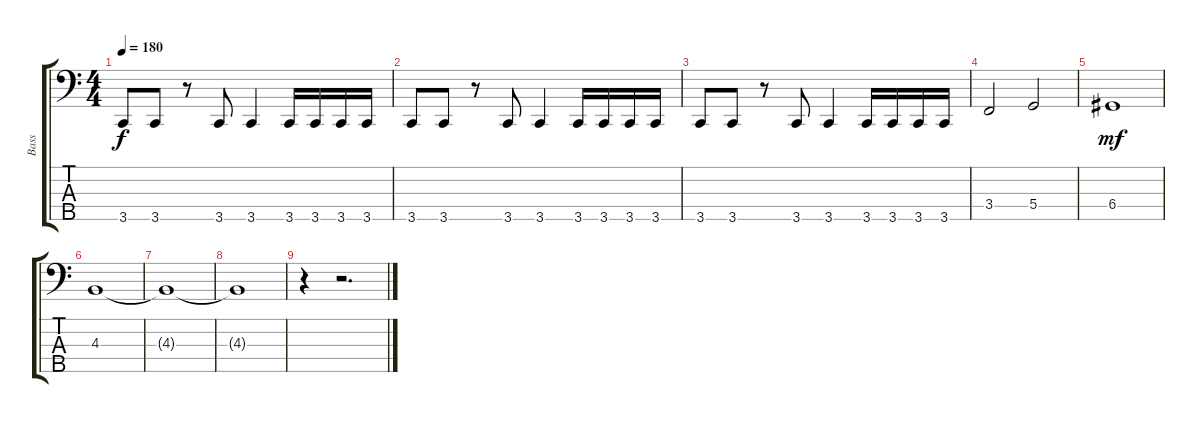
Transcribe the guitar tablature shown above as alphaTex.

\track ("Bass" "Bass") {instrument electricbasspick}
\staff {score tabs}
\tuning (F2 C2 G1 D1 A0) {hide}
\ts (4 4)
\tempo 180
\clef f4
\ks c
3.5.8{dy f} 3.5.8 r.8 3.5.8 3.5.4 3.5.16 3.5.16 3.5.16 3.5.16 |
3.5.8 3.5.8 r.8 3.5.8 3.5.4 3.5.16 3.5.16 3.5.16 3.5.16 |
3.5.8 3.5.8 r.8 3.5.8 3.5.4 3.5.16 3.5.16 3.5.16 3.5.16 |
3.4.2 5.4.2 |
6.4.1{dy mf} |
4.3.1 |
4.3{t}.1 |
4.3{t}.1 |
r.4 r.2{d}
